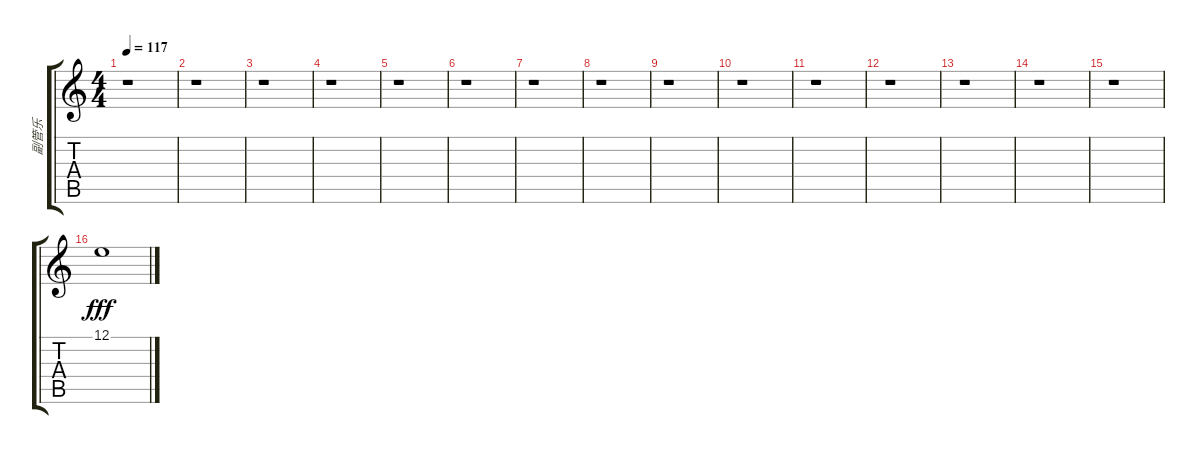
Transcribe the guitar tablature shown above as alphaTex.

\track ("副管乐" "副管乐") {instrument synthbrass1}
\staff {score tabs}
\tuning (E4 B3 G3 D3 A2 E2) {hide}
\ts (4 4)
\tempo 117
\clef g2
\ks c
r.1{dy fff} |
r.1 |
r.1 |
r.1 |
r.1 |
r.1 |
r.1 |
r.1 |
r.1 |
r.1 |
r.1 |
r.1 |
r.1 |
r.1 |
r.1 |
12.1.1{instrument reversecymbal}
